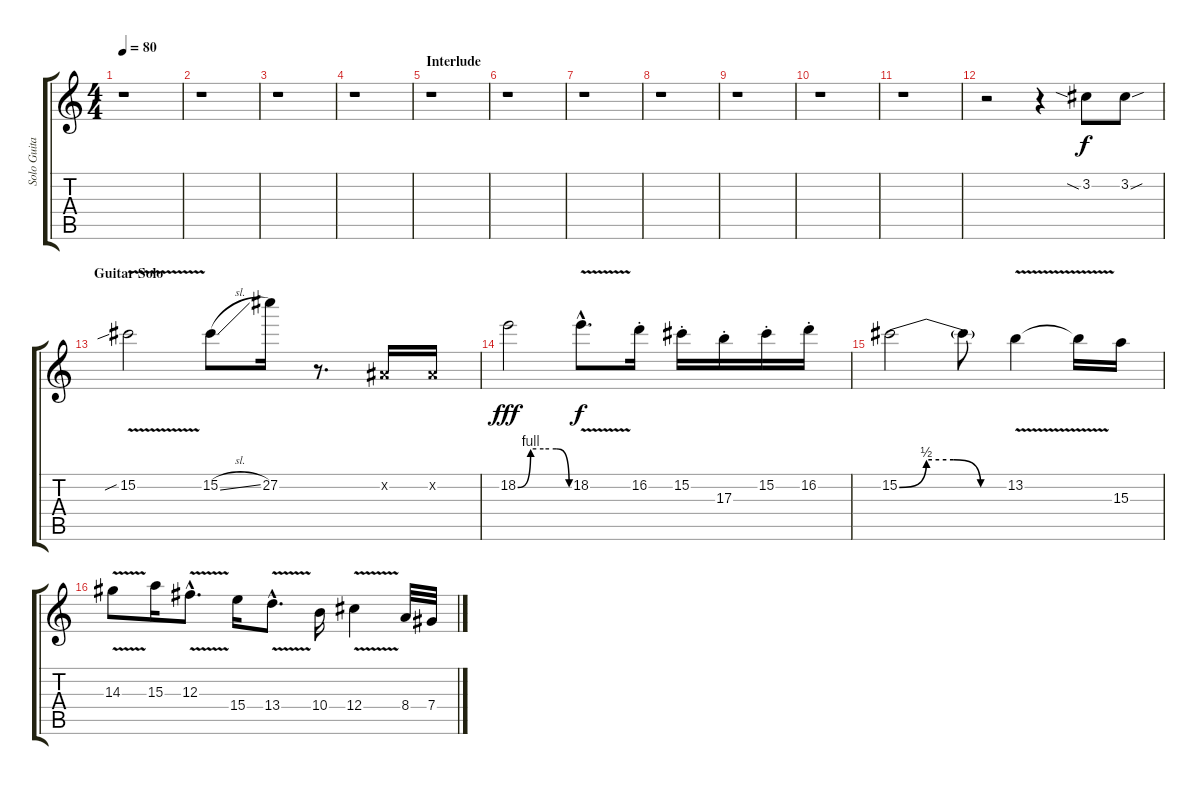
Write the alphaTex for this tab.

\track ("Solo Guitar" "Solo Guita") {instrument distortionguitar}
\staff {score tabs}
\tuning (Eb4 Bb3 Gb3 Db3 Ab2 Eb2) {hide}
\ts (4 4)
\tempo 80
\clef g2
\ks c
r.1{dy f} |
r.1 |
r.1 |
r.1 |
\section ("" "Interlude")
r.1 |
r.1 |
r.1 |
r.1 |
r.1 |
r.1 |
r.1 |
r.2 r.4 3.2{sia}.8 3.2{sou}.8 |
\section ("" "Guitar Solo")
15.2{v sib}.2 15.2{sl}.8 27.2.16 r.8{d} 0.2{x}.16 0.2{x}.16 |
18.2{be (custom 0 0 15 4 30 4 45 4 60 0)}.2{dy fff} 18.2{v hac}.8{d dy f} 16.2{st}.16 15.2{st}.16 17.3{st}.16 15.2{st}.16 16.2{st}.16 |
15.2{be (custom 0 0 15 2 30 2 45 0 60 0)}.2 15.2{t}.8 13.2{v}.4 13.2{t}.16 15.3.16 |
14.3{v}.8 15.3.16 12.3{v hac}.8{d} 15.4.16 13.4{v hac}.8{d} 10.4.16 12.4{v}.4 8.4.32 7.4.32
